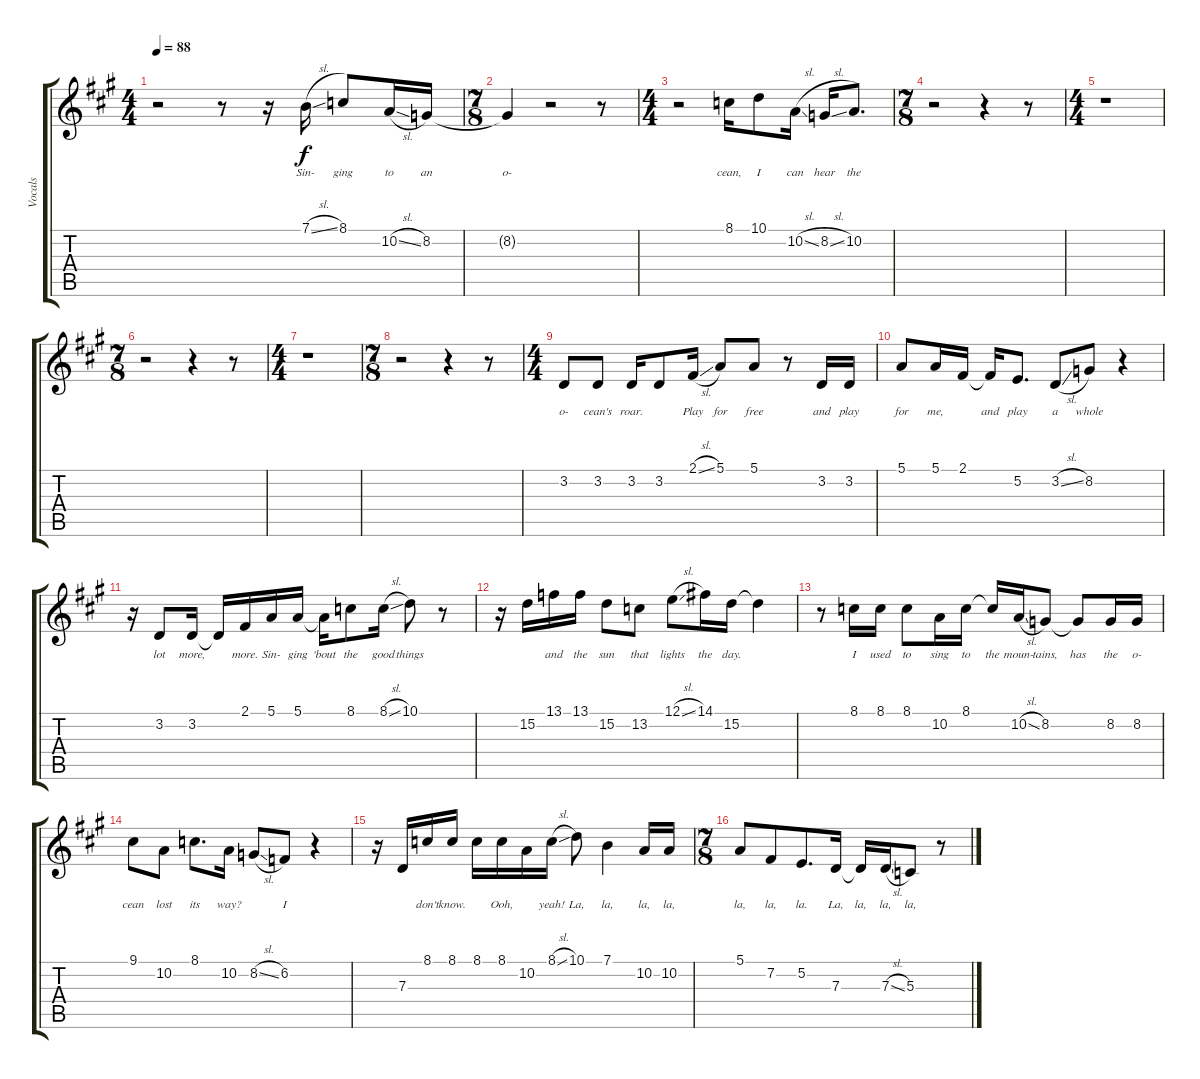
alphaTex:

\track ("Vocals" "Vocals") {instrument clarinet}
\staff {score tabs}
\tuning (E4 B3 G3 D3 A2 E2) {hide}
\ts (4 4)
\tempo 88
\clef g2
\ks a
r.2{dy f} r.8 r.16 7.1{sl}.16{lyrics (0 "Sin-") lyrics (1 "") lyrics (2 "") lyrics (3 "") lyrics (4 "")} 8.1.8{lyrics (0 "ging") lyrics (1 "") lyrics (2 "") lyrics (3 "") lyrics (4 "")} 10.2{sl}.16{lyrics (0 "to") lyrics (1 "") lyrics (2 "") lyrics (3 "") lyrics (4 "")} 8.2.16{lyrics (0 "an") lyrics (1 "") lyrics (2 "") lyrics (3 "") lyrics (4 "")} |
\ts (7 8)
8.2{t}.4{lyrics (0 "o-") lyrics (1 "") lyrics (2 "") lyrics (3 "") lyrics (4 "")} r.2 r.8 |
\ts (4 4)
r.2 8.1.16{lyrics (0 "cean,") lyrics (1 "") lyrics (2 "") lyrics (3 "") lyrics (4 "")} 10.1.8{lyrics (0 "I") lyrics (1 "") lyrics (2 "") lyrics (3 "") lyrics (4 "")} 10.2{sl}.16{lyrics (0 "can") lyrics (1 "") lyrics (2 "") lyrics (3 "") lyrics (4 "")} 8.2{sl}.16{lyrics (0 "hear") lyrics (1 "") lyrics (2 "") lyrics (3 "") lyrics (4 "")} 10.2.8{d lyrics (0 "the") lyrics (1 "") lyrics (2 "") lyrics (3 "") lyrics (4 "")} |
\ts (7 8)
r.2 r.4 r.8 |
\ts (4 4)
r.1 |
\ts (7 8)
r.2 r.4 r.8 |
\ts (4 4)
r.1 |
\ts (7 8)
r.2 r.4 r.8 |
\ts (4 4)
3.2.8{lyrics (0 "o-") lyrics (1 "") lyrics (2 "") lyrics (3 "") lyrics (4 "")} 3.2.8{lyrics (0 "cean's") lyrics (1 "") lyrics (2 "") lyrics (3 "") lyrics (4 "")} 3.2.16{lyrics (0 "roar.") lyrics (1 "") lyrics (2 "") lyrics (3 "") lyrics (4 "")} 3.2.8{lyrics (0 "") lyrics (1 "") lyrics (2 "") lyrics (3 "") lyrics (4 "")} 2.1{sl}.16{lyrics (0 "Play") lyrics (1 "") lyrics (2 "") lyrics (3 "") lyrics (4 "")} 5.1.8{lyrics (0 "for") lyrics (1 "") lyrics (2 "") lyrics (3 "") lyrics (4 "")} 5.1.8{lyrics (0 "free") lyrics (1 "") lyrics (2 "") lyrics (3 "") lyrics (4 "")} r.8 3.2.16{lyrics (0 "and") lyrics (1 "") lyrics (2 "") lyrics (3 "") lyrics (4 "")} 3.2.16{lyrics (0 "play") lyrics (1 "") lyrics (2 "") lyrics (3 "") lyrics (4 "")} |
5.1.8{lyrics (0 "for") lyrics (1 "") lyrics (2 "") lyrics (3 "") lyrics (4 "")} 5.1.16{lyrics (0 "me,") lyrics (1 "") lyrics (2 "") lyrics (3 "") lyrics (4 "")} 2.1.16{lyrics (0 "") lyrics (1 "") lyrics (2 "") lyrics (3 "") lyrics (4 "")} 2.1{t}.16{lyrics (0 "and") lyrics (1 "") lyrics (2 "") lyrics (3 "") lyrics (4 "")} 5.2.8{d lyrics (0 "play") lyrics (1 "") lyrics (2 "") lyrics (3 "") lyrics (4 "")} 3.2{sl}.8{lyrics (0 "a") lyrics (1 "") lyrics (2 "") lyrics (3 "") lyrics (4 "")} 8.2.8{lyrics (0 "whole") lyrics (1 "") lyrics (2 "") lyrics (3 "") lyrics (4 "")} r.4 |
r.16 3.2.8{lyrics (0 "lot") lyrics (1 "") lyrics (2 "") lyrics (3 "") lyrics (4 "")} 3.2.16{lyrics (0 "more,") lyrics (1 "") lyrics (2 "") lyrics (3 "") lyrics (4 "")} 3.2{t}.16{lyrics (0 "") lyrics (1 "") lyrics (2 "") lyrics (3 "") lyrics (4 "")} 2.1.16{lyrics (0 "more.") lyrics (1 "") lyrics (2 "") lyrics (3 "") lyrics (4 "")} 5.1.16{lyrics (0 "Sin-") lyrics (1 "") lyrics (2 "") lyrics (3 "") lyrics (4 "")} 5.1.16{lyrics (0 "ging") lyrics (1 "") lyrics (2 "") lyrics (3 "") lyrics (4 "")} 5.1{t}.16{lyrics (0 "'bout") lyrics (1 "") lyrics (2 "") lyrics (3 "") lyrics (4 "")} 8.1.8{lyrics (0 "the") lyrics (1 "") lyrics (2 "") lyrics (3 "") lyrics (4 "")} 8.1{sl}.16{lyrics (0 "good") lyrics (1 "") lyrics (2 "") lyrics (3 "") lyrics (4 "")} 10.1.8{lyrics (0 "things") lyrics (1 "") lyrics (2 "") lyrics (3 "") lyrics (4 "")} r.8 |
r.16 15.2.16{lyrics (0 "") lyrics (1 "") lyrics (2 "") lyrics (3 "") lyrics (4 "")} 13.1.16{lyrics (0 "and") lyrics (1 "") lyrics (2 "") lyrics (3 "") lyrics (4 "")} 13.1.16{lyrics (0 "the") lyrics (1 "") lyrics (2 "") lyrics (3 "") lyrics (4 "")} 15.2.8{lyrics (0 "sun") lyrics (1 "") lyrics (2 "") lyrics (3 "") lyrics (4 "")} 13.2.8{lyrics (0 "that") lyrics (1 "") lyrics (2 "") lyrics (3 "") lyrics (4 "")} 12.1{sl}.8{lyrics (0 "lights") lyrics (1 "") lyrics (2 "") lyrics (3 "") lyrics (4 "")} 14.1.16{lyrics (0 "the") lyrics (1 "") lyrics (2 "") lyrics (3 "") lyrics (4 "")} 15.2.16{lyrics (0 "day.") lyrics (1 "") lyrics (2 "") lyrics (3 "") lyrics (4 "")} 15.2{t}.4{lyrics (0 "") lyrics (1 "") lyrics (2 "") lyrics (3 "") lyrics (4 "")} |
r.8 8.1.16{lyrics (0 "I") lyrics (1 "") lyrics (2 "") lyrics (3 "") lyrics (4 "")} 8.1.16{lyrics (0 "used") lyrics (1 "") lyrics (2 "") lyrics (3 "") lyrics (4 "")} 8.1.8{lyrics (0 "to") lyrics (1 "") lyrics (2 "") lyrics (3 "") lyrics (4 "")} 10.2.16{lyrics (0 "sing") lyrics (1 "") lyrics (2 "") lyrics (3 "") lyrics (4 "")} 8.1.16{lyrics (0 "to") lyrics (1 "") lyrics (2 "") lyrics (3 "") lyrics (4 "")} 8.1{t}.16{lyrics (0 "the") lyrics (1 "") lyrics (2 "") lyrics (3 "") lyrics (4 "")} 10.2{sl}.16{lyrics (0 "moun-") lyrics (1 "") lyrics (2 "") lyrics (3 "") lyrics (4 "")} 8.2.8{lyrics (0 "tains,") lyrics (1 "") lyrics (2 "") lyrics (3 "") lyrics (4 "")} 8.2{t}.8{lyrics (0 "has") lyrics (1 "") lyrics (2 "") lyrics (3 "") lyrics (4 "")} 8.2.16{lyrics (0 "the") lyrics (1 "") lyrics (2 "") lyrics (3 "") lyrics (4 "")} 8.2.16{lyrics (0 "o-") lyrics (1 "") lyrics (2 "") lyrics (3 "") lyrics (4 "")} |
9.1.8{lyrics (0 "cean") lyrics (1 "") lyrics (2 "") lyrics (3 "") lyrics (4 "")} 10.2.8{lyrics (0 "lost") lyrics (1 "") lyrics (2 "") lyrics (3 "") lyrics (4 "")} 8.1.8{d lyrics (0 "its") lyrics (1 "") lyrics (2 "") lyrics (3 "") lyrics (4 "")} 10.2.16{lyrics (0 "way?") lyrics (1 "") lyrics (2 "") lyrics (3 "") lyrics (4 "")} 8.2{sl}.8{lyrics (0 "") lyrics (1 "") lyrics (2 "") lyrics (3 "") lyrics (4 "")} 6.2.8{lyrics (0 "I") lyrics (1 "") lyrics (2 "") lyrics (3 "") lyrics (4 "")} r.4 |
r.16 7.3.16{lyrics (0 "") lyrics (1 "") lyrics (2 "") lyrics (3 "") lyrics (4 "")} 8.1.16{lyrics (0 "don't") lyrics (1 "") lyrics (2 "") lyrics (3 "") lyrics (4 "")} 8.1.16{lyrics (0 "know.") lyrics (1 "") lyrics (2 "") lyrics (3 "") lyrics (4 "")} 8.1.16{lyrics (0 "") lyrics (1 "") lyrics (2 "") lyrics (3 "") lyrics (4 "")} 8.1.16{lyrics (0 "Ooh,") lyrics (1 "") lyrics (2 "") lyrics (3 "") lyrics (4 "")} 10.2.16{lyrics (0 "") lyrics (1 "") lyrics (2 "") lyrics (3 "") lyrics (4 "")} 8.1{sl}.16{lyrics (0 "yeah!") lyrics (1 "") lyrics (2 "") lyrics (3 "") lyrics (4 "")} 10.1.8{lyrics (0 "La,") lyrics (1 "") lyrics (2 "") lyrics (3 "") lyrics (4 "")} 7.1.4{lyrics (0 "la,") lyrics (1 "") lyrics (2 "") lyrics (3 "") lyrics (4 "")} 10.2.16{lyrics (0 "la,") lyrics (1 "") lyrics (2 "") lyrics (3 "") lyrics (4 "")} 10.2.16{lyrics (0 "la,") lyrics (1 "") lyrics (2 "") lyrics (3 "") lyrics (4 "")} |
\ts (7 8)
5.1.8{lyrics (0 "la,") lyrics (1 "") lyrics (2 "") lyrics (3 "") lyrics (4 "")} 7.2.8{lyrics (0 "la,") lyrics (1 "") lyrics (2 "") lyrics (3 "") lyrics (4 "")} 5.2.8{d lyrics (0 "la.") lyrics (1 "") lyrics (2 "") lyrics (3 "") lyrics (4 "")} 7.3.16{lyrics (0 "La,") lyrics (1 "") lyrics (2 "") lyrics (3 "") lyrics (4 "")} 7.3{t}.16{lyrics (0 "la,") lyrics (1 "") lyrics (2 "") lyrics (3 "") lyrics (4 "")} 7.3{sl}.16{lyrics (0 "la,") lyrics (1 "") lyrics (2 "") lyrics (3 "") lyrics (4 "")} 5.3.8{lyrics (0 "la,") lyrics (1 "") lyrics (2 "") lyrics (3 "") lyrics (4 "")} r.8
